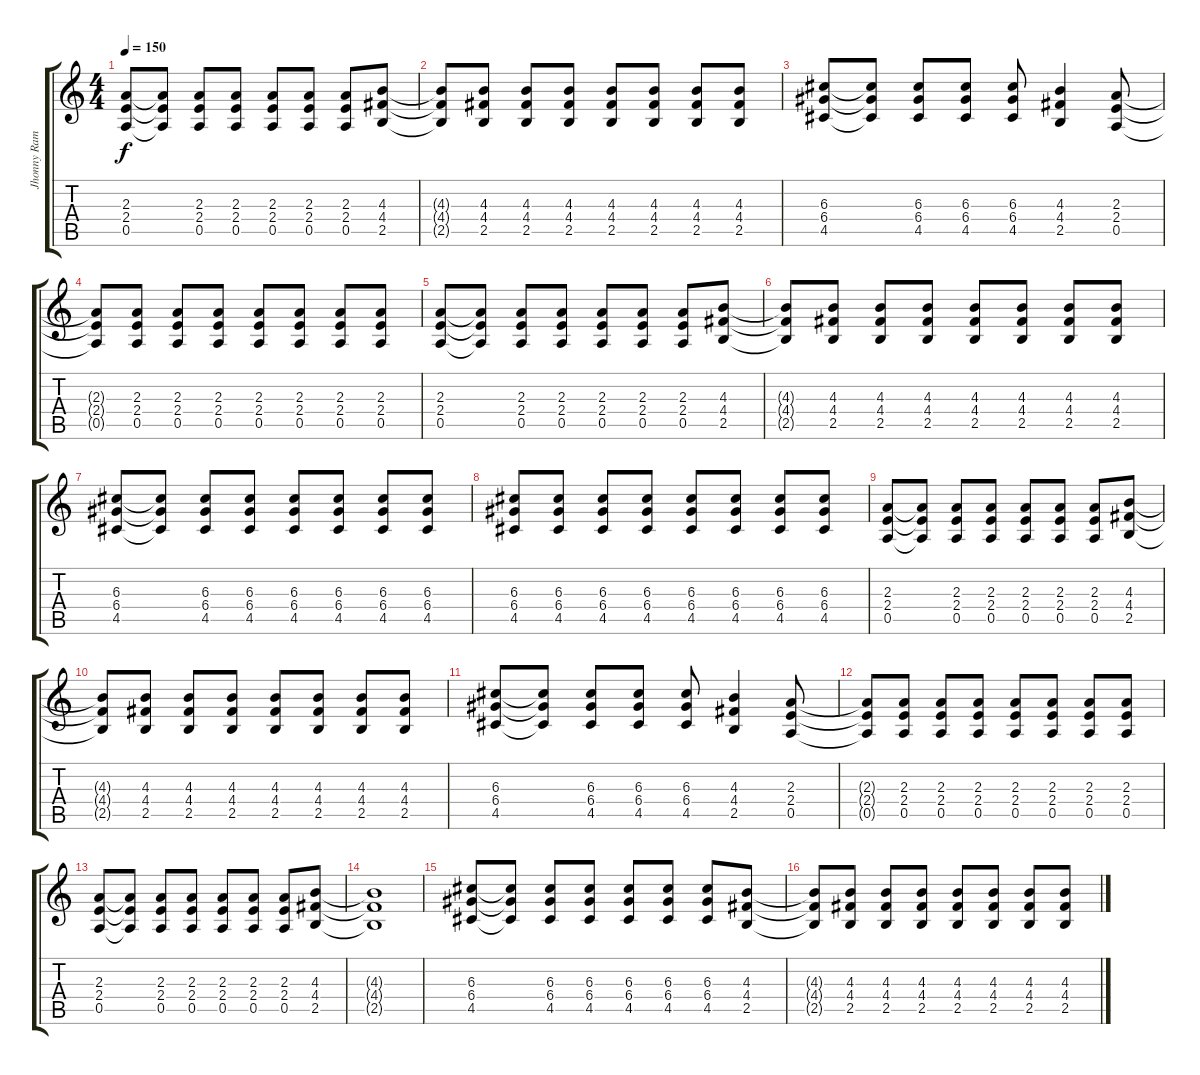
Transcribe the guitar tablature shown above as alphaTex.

\track ("Jhonny Ramone - Rithm" "Jhonny Ram") {instrument distortionguitar}
\staff {score tabs}
\tuning (E4 B3 G3 D3 A2 E2) {hide}
\ts (4 4)
\tempo 150
\clef g2
\ks c
(2.3 2.4 0.5).8{dy f} (2.3{t} 2.4{t} 0.5{t}).8 (2.3 2.4 0.5).8 (2.3 2.4 0.5).8 (2.3 2.4 0.5).8 (2.3 2.4 0.5).8 (2.3 2.4 0.5).8 (4.3 4.4 2.5).8 |
(4.3{t} 4.4{t} 2.5{t}).8 (4.3 4.4 2.5).8 (4.3 4.4 2.5).8 (4.3 4.4 2.5).8 (4.3 4.4 2.5).8 (4.3 4.4 2.5).8 (4.3 4.4 2.5).8 (4.3 4.4 2.5).8 |
(6.3 6.4 4.5).8 (6.3{t} 6.4{t} 4.5{t}).8 (6.3 6.4 4.5).8 (6.3 6.4 4.5).8 (6.3 6.4 4.5).8 (4.3 4.4 2.5).4 (2.3 2.4 0.5).8 |
(2.3{t} 2.4{t} 0.5{t}).8 (2.3 2.4 0.5).8 (2.3 2.4 0.5).8 (2.3 2.4 0.5).8 (2.3 2.4 0.5).8 (2.3 2.4 0.5).8 (2.3 2.4 0.5).8 (2.3 2.4 0.5).8 |
(2.3 2.4 0.5).8 (2.3{t} 2.4{t} 0.5{t}).8 (2.3 2.4 0.5).8 (2.3 2.4 0.5).8 (2.3 2.4 0.5).8 (2.3 2.4 0.5).8 (2.3 2.4 0.5).8 (4.3 4.4 2.5).8 |
(4.3{t} 4.4{t} 2.5{t}).8 (4.3 4.4 2.5).8 (4.3 4.4 2.5).8 (4.3 4.4 2.5).8 (4.3 4.4 2.5).8 (4.3 4.4 2.5).8 (4.3 4.4 2.5).8 (4.3 4.4 2.5).8 |
(6.3 6.4 4.5).8 (6.3{t} 6.4{t} 4.5{t}).8 (6.3 6.4 4.5).8 (6.3 6.4 4.5).8 (6.3 6.4 4.5).8 (6.3 6.4 4.5).8 (6.3 6.4 4.5).8 (6.3 6.4 4.5).8 |
(6.3 6.4 4.5).8 (6.3 6.4 4.5).8 (6.3 6.4 4.5).8 (6.3 6.4 4.5).8 (6.3 6.4 4.5).8 (6.3 6.4 4.5).8 (6.3 6.4 4.5).8 (6.3 6.4 4.5).8 |
(2.3 2.4 0.5).8 (2.3{t} 2.4{t} 0.5{t}).8 (2.3 2.4 0.5).8 (2.3 2.4 0.5).8 (2.3 2.4 0.5).8 (2.3 2.4 0.5).8 (2.3 2.4 0.5).8 (4.3 4.4 2.5).8 |
(4.3{t} 4.4{t} 2.5{t}).8 (4.3 4.4 2.5).8 (4.3 4.4 2.5).8 (4.3 4.4 2.5).8 (4.3 4.4 2.5).8 (4.3 4.4 2.5).8 (4.3 4.4 2.5).8 (4.3 4.4 2.5).8 |
(6.3 6.4 4.5).8 (6.3{t} 6.4{t} 4.5{t}).8 (6.3 6.4 4.5).8 (6.3 6.4 4.5).8 (6.3 6.4 4.5).8 (4.3 4.4 2.5).4 (2.3 2.4 0.5).8 |
(2.3{t} 2.4{t} 0.5{t}).8 (2.3 2.4 0.5).8 (2.3 2.4 0.5).8 (2.3 2.4 0.5).8 (2.3 2.4 0.5).8 (2.3 2.4 0.5).8 (2.3 2.4 0.5).8 (2.3 2.4 0.5).8 |
(2.3 2.4 0.5).8 (2.3{t} 2.4{t} 0.5{t}).8 (2.3 2.4 0.5).8 (2.3 2.4 0.5).8 (2.3 2.4 0.5).8 (2.3 2.4 0.5).8 (2.3 2.4 0.5).8 (4.3 4.4 2.5).8 |
(4.3{t} 4.4{t} 2.5{t}).1 |
(6.3 6.4 4.5).8 (6.3{t} 6.4{t} 4.5{t}).8 (6.3 6.4 4.5).8 (6.3 6.4 4.5).8 (6.3 6.4 4.5).8 (6.3 6.4 4.5).8 (6.3 6.4 4.5).8 (4.3 4.4 2.5).8 |
(4.3{t} 4.4{t} 2.5{t}).8 (4.3 4.4 2.5).8 (4.3 4.4 2.5).8 (4.3 4.4 2.5).8 (4.3 4.4 2.5).8 (4.3 4.4 2.5).8 (4.3 4.4 2.5).8 (4.3 4.4 2.5).8
